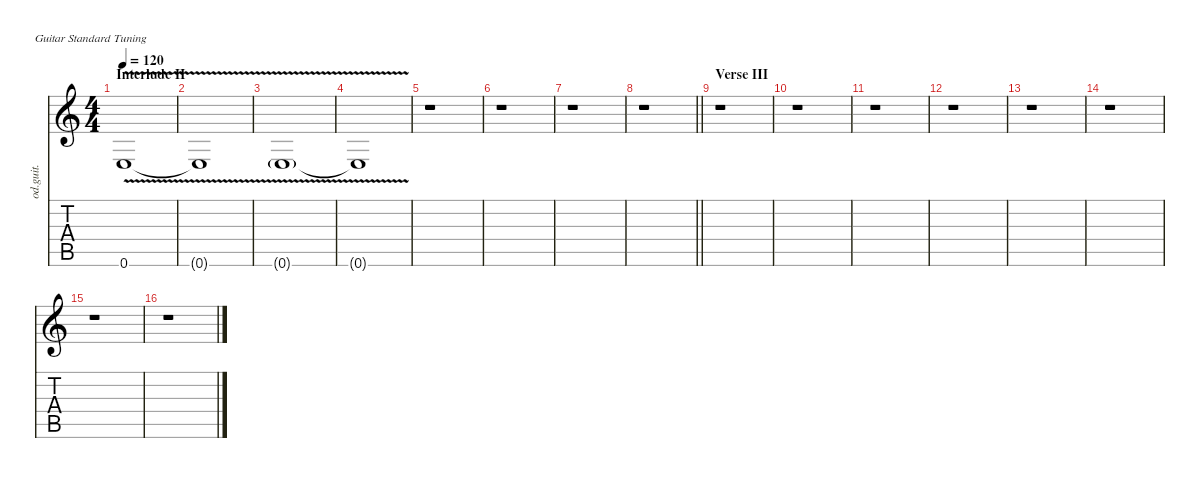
\defaultSystemsLayout 4
\hideDynamics
\bracketExtendMode nobrackets
\otherSystemsTrackNameOrientation horizontal
\track ("Lead Guitar" "od.guit.") {instrument overdrivenguitar}
\staff {score tabs}
\tuning (E4 B3 G3 D3 A2 E2)
\ts (4 4)
\section ("" "Interlude II")
\tempo 120
\clef g2
\ks c
0.6{v}.1{dy mf} |
0.6{v t}.1 |
0.6{v g}.1{dy f} |
0.6{v t}.1{dy mf} |
r.1 |
r.1 |
r.1 |
\barLineRight lightlight
r.1 |
\section ("" "Verse III")
r.1 |
r.1 |
r.1 |
r.1 |
r.1 |
r.1 |
r.1 |
r.1
